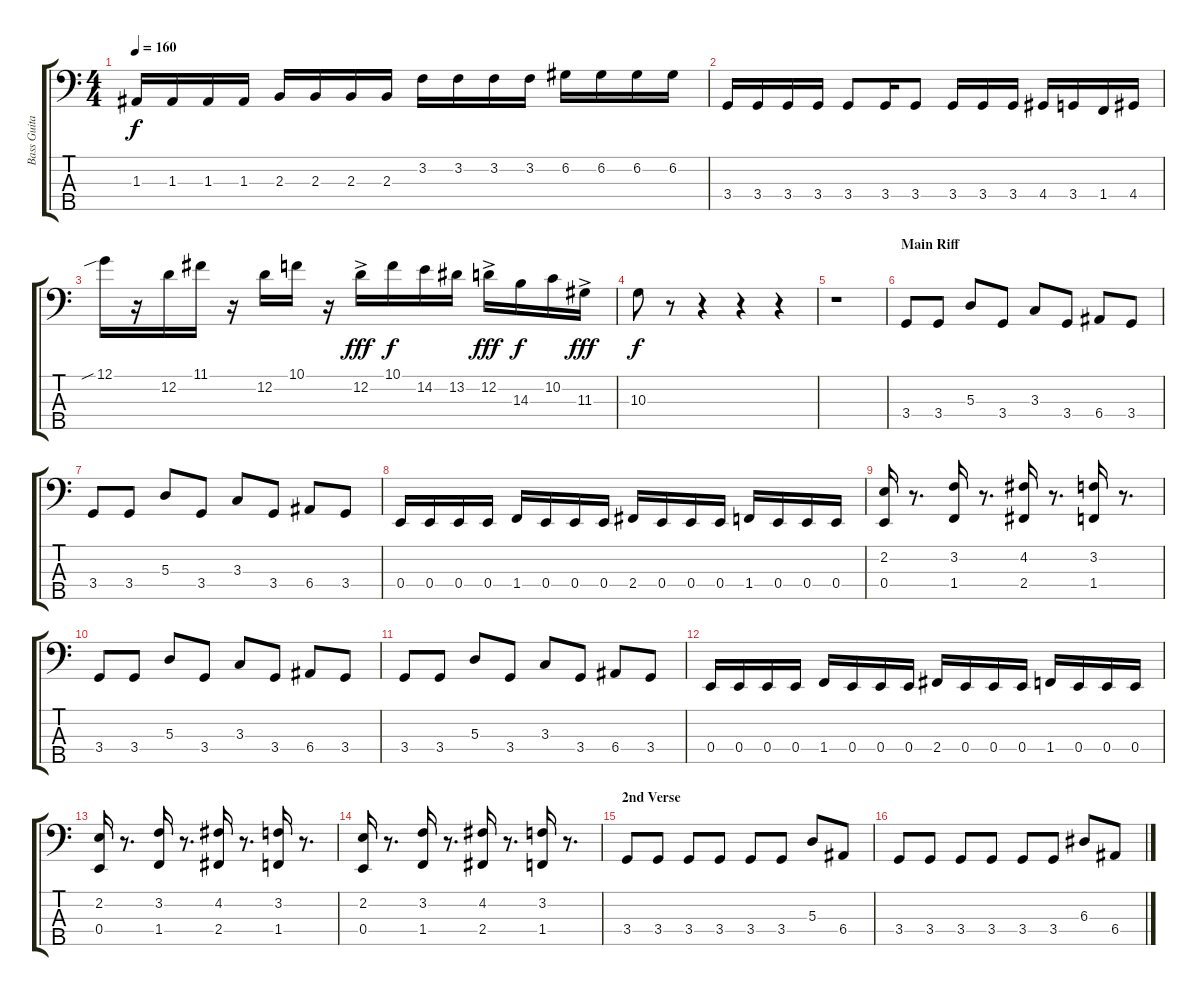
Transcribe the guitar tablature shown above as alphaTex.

\track ("Bass Guitar" "Bass Guita") {instrument electricbasspick}
\staff {score tabs}
\tuning (G2 D2 A1 E1 B0) {hide}
\ts (4 4)
\tempo 160
\clef f4
\ks c
1.3.16{dy f} 1.3.16 1.3.16 1.3.16 2.3.16 2.3.16 2.3.16 2.3.16 3.2.16 3.2.16 3.2.16 3.2.16 6.2.16 6.2.16 6.2.16 6.2.16 |
3.4.16 3.4.16 3.4.16 3.4.16 3.4.8 3.4.16 3.4.8 3.4.16 3.4.16 3.4.16 4.4.16 3.4.16 1.4.16 4.4.16 |
12.1{sib}.16 r.16 12.2.16 11.1.16 r.16 12.2.16 10.1.16 r.16 12.2{ac}.16{dy fff} 10.1.16{dy f} 14.2.16 13.2.16 12.2{ac}.16{dy fff} 14.3.16{dy f} 10.2.16 11.3{ac}.16{dy fff} |
10.3.8{dy f} r.8 r.4 r.4 r.4 |
r.1 |
\section ("" "Main Riff")
3.4.8 3.4.8 5.3.8 3.4.8 3.3.8 3.4.8 6.4.8 3.4.8 |
3.4.8 3.4.8 5.3.8 3.4.8 3.3.8 3.4.8 6.4.8 3.4.8 |
0.4.16 0.4.16 0.4.16 0.4.16 1.4.16 0.4.16 0.4.16 0.4.16 2.4.16 0.4.16 0.4.16 0.4.16 1.4.16 0.4.16 0.4.16 0.4.16 |
(2.2 0.4).16 r.8{d} (3.2 1.4).16 r.8{d} (4.2 2.4).16 r.8{d} (3.2 1.4).16 r.8{d} |
3.4.8 3.4.8 5.3.8 3.4.8 3.3.8 3.4.8 6.4.8 3.4.8 |
3.4.8 3.4.8 5.3.8 3.4.8 3.3.8 3.4.8 6.4.8 3.4.8 |
0.4.16 0.4.16 0.4.16 0.4.16 1.4.16 0.4.16 0.4.16 0.4.16 2.4.16 0.4.16 0.4.16 0.4.16 1.4.16 0.4.16 0.4.16 0.4.16 |
(2.2 0.4).16 r.8{d} (3.2 1.4).16 r.8{d} (4.2 2.4).16 r.8{d} (3.2 1.4).16 r.8{d} |
(2.2 0.4).16 r.8{d} (3.2 1.4).16 r.8{d} (4.2 2.4).16 r.8{d} (3.2 1.4).16 r.8{d} |
\section ("" "2nd Verse")
3.4.8 3.4.8 3.4.8 3.4.8 3.4.8 3.4.8 5.3.8 6.4.8 |
3.4.8 3.4.8 3.4.8 3.4.8 3.4.8 3.4.8 6.3.8 6.4.8
